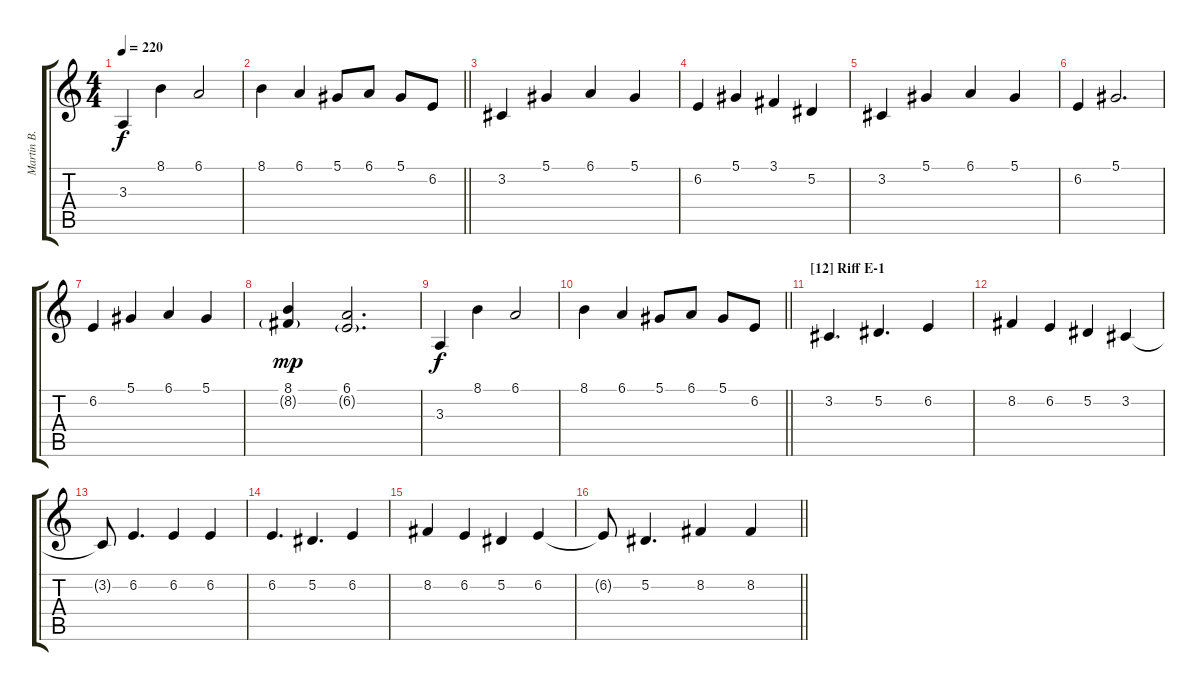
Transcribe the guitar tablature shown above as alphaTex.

\track ("Martin B." "Martin B.") {instrument fx4atmosphere}
\staff {score tabs}
\tuning (Eb4 Bb3 Gb3 Db3 Ab2 Db2) {hide}
\ts (4 4)
\tempo 220
\clef g2
\ks c
3.3.4{dy f} 8.1.4 6.1.2 |
\barLineRight lightlight
8.1.4 6.1.4 5.1.8 6.1.8 5.1.8 6.2.8 |
3.2.4 5.1.4 6.1.4 5.1.4 |
6.2.4 5.1.4 3.1.4 5.2.4 |
3.2.4 5.1.4 6.1.4 5.1.4 |
6.2.4 5.1.2{d} |
6.2.4 5.1.4 6.1.4 5.1.4 |
(8.1 8.2{g}).4{dy mp} (6.1 6.2{g}).2{d} |
3.3.4{dy f} 8.1.4 6.1.2 |
\barLineRight lightlight
8.1.4 6.1.4 5.1.8 6.1.8 5.1.8 6.2.8 |
\section ("" "[12] Riff E-1")
3.2.4{d volume 16} 5.2.4{d} 6.2.4 |
8.2.4 6.2.4 5.2.4 3.2.4 |
3.2{t}.8 6.2.4{d} 6.2.4 6.2.4 |
6.2.4{d} 5.2.4{d} 6.2.4 |
8.2.4 6.2.4 5.2.4 6.2.4 |
\barLineRight lightlight
6.2{t}.8 5.2.4{d} 8.2.4 8.2.4
